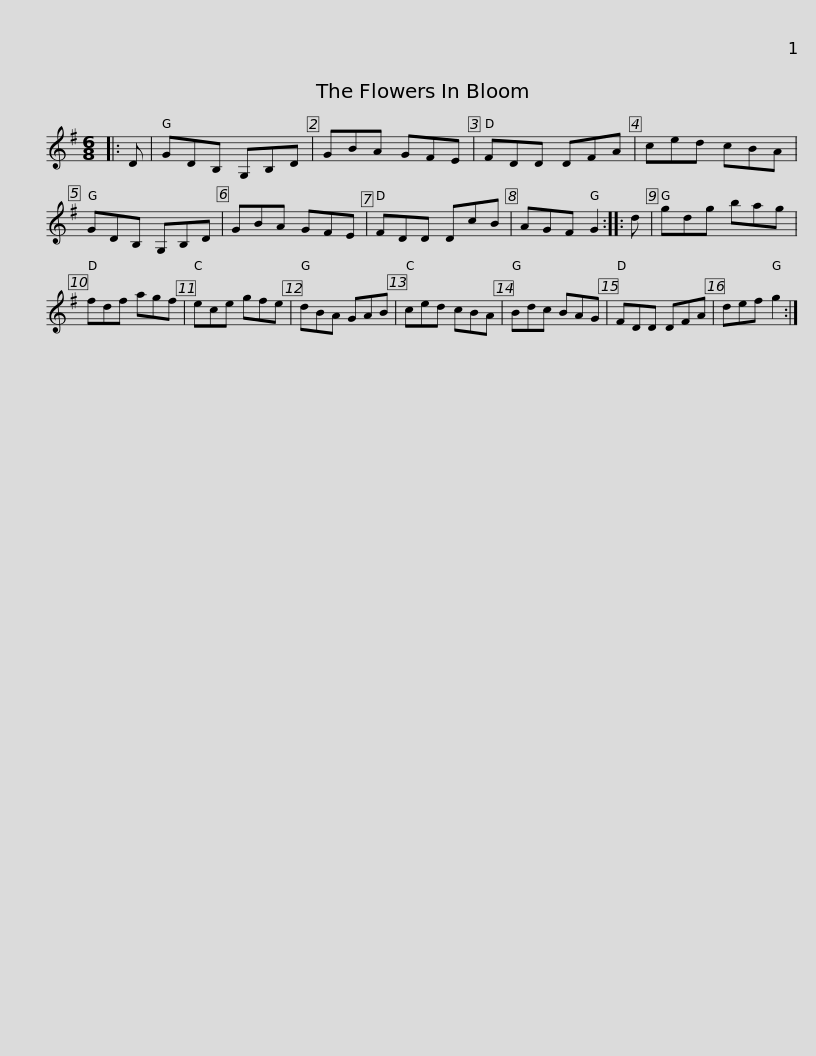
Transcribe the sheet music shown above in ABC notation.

X:1
L:1/8
M:6/8
I:linebreak $
K:G
V:1 treble
V:1
|: D | GDB, G,B,D | GBA GFE | FDD DFA | ced cBA | %5
 GDB, G,B,D | GBA GFE |$ FDD DcB | AGF G2 :: d | %10
 gdg bag | fdf agf | ece gfe | dBA GAB | ced cBA |$ %15
 Bdc BAG | FDD DFA | def g2 :| %18
